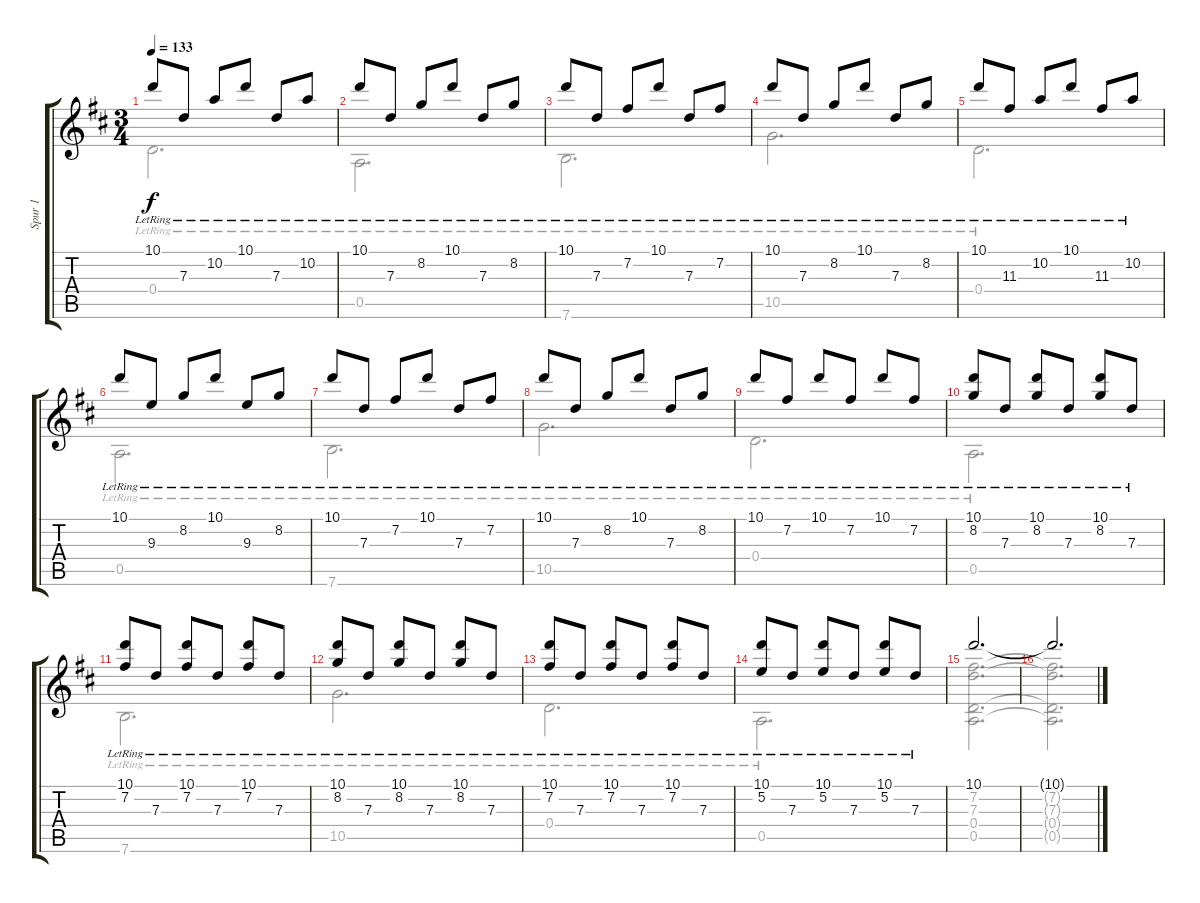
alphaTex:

\track ("Spur 1" "Spur 1") {instrument acousticguitarnylon}
\staff {score tabs}
\tuning (E4 B3 G3 D3 A2 E2) {hide}
\voice
\ts (3 4)
\tempo 133
\clef g2
\ks d
10.1{lr}.8{dy f} 7.3{lr}.8 10.2{lr}.8 10.1{lr}.8 7.3{lr}.8 10.2{lr}.8 |
10.1{lr}.8 7.3{lr}.8 8.2{lr}.8 10.1{lr}.8 7.3{lr}.8 8.2{lr}.8 |
10.1{lr}.8 7.3{lr}.8 7.2{lr}.8 10.1{lr}.8 7.3{lr}.8 7.2{lr}.8 |
10.1{lr}.8 7.3{lr}.8 8.2{lr}.8 10.1{lr}.8 7.3{lr}.8 8.2{lr}.8 |
10.1{lr}.8 11.3{lr}.8 10.2{lr}.8 10.1{lr}.8 11.3{lr}.8 10.2{lr}.8 |
10.1{lr}.8 9.3{lr}.8 8.2{lr}.8 10.1{lr}.8 9.3{lr}.8 8.2{lr}.8 |
10.1{lr}.8 7.3{lr}.8 7.2{lr}.8 10.1{lr}.8 7.3{lr}.8 7.2{lr}.8 |
10.1{lr}.8 7.3{lr}.8 8.2{lr}.8 10.1{lr}.8 7.3{lr}.8 8.2{lr}.8 |
10.1{lr}.8 7.2{lr}.8 10.1{lr}.8 7.2{lr}.8 10.1{lr}.8 7.2{lr}.8 |
(10.1{lr} 8.2{lr}).8 7.3{lr}.8 (10.1{lr} 8.2{lr}).8 7.3{lr}.8 (10.1{lr} 8.2{lr}).8 7.3{lr}.8 |
(10.1{lr} 7.2{lr}).8 7.3{lr}.8 (10.1{lr} 7.2{lr}).8 7.3{lr}.8 (10.1{lr} 7.2{lr}).8 7.3{lr}.8 |
(10.1{lr} 8.2{lr}).8 7.3{lr}.8 (10.1{lr} 8.2{lr}).8 7.3{lr}.8 (10.1{lr} 8.2{lr}).8 7.3{lr}.8 |
(10.1{lr} 7.2{lr}).8 7.3{lr}.8 (10.1{lr} 7.2{lr}).8 7.3{lr}.8 (10.1{lr} 7.2{lr}).8 7.3{lr}.8 |
(10.1{lr} 5.2{lr}).8 7.3{lr}.8 (10.1{lr} 5.2{lr}).8 7.3{lr}.8 (10.1{lr} 5.2{lr}).8 7.3{lr}.8 |
10.1.2{d} |
10.1{t}.2{d}
\voice
\clef g2
\ottava regular
\simile none
\ks d
0.4{lr}.2{d dy f} |
0.5{lr}.2{d} |
7.6{lr}.2{d} |
10.5{lr}.2{d} |
0.4{lr}.2{d} |
0.5{lr}.2{d} |
7.6{lr}.2{d} |
10.5{lr}.2{d} |
0.4{lr}.2{d} |
0.5{lr}.2{d} |
7.6{lr}.2{d} |
10.5{lr}.2{d} |
0.4{lr}.2{d} |
0.5{lr}.2{d} |
(7.2 7.3 0.4 0.5).2{d} |
(7.2{t} 7.3{t} 0.4{t} 0.5{t}).2{d}
